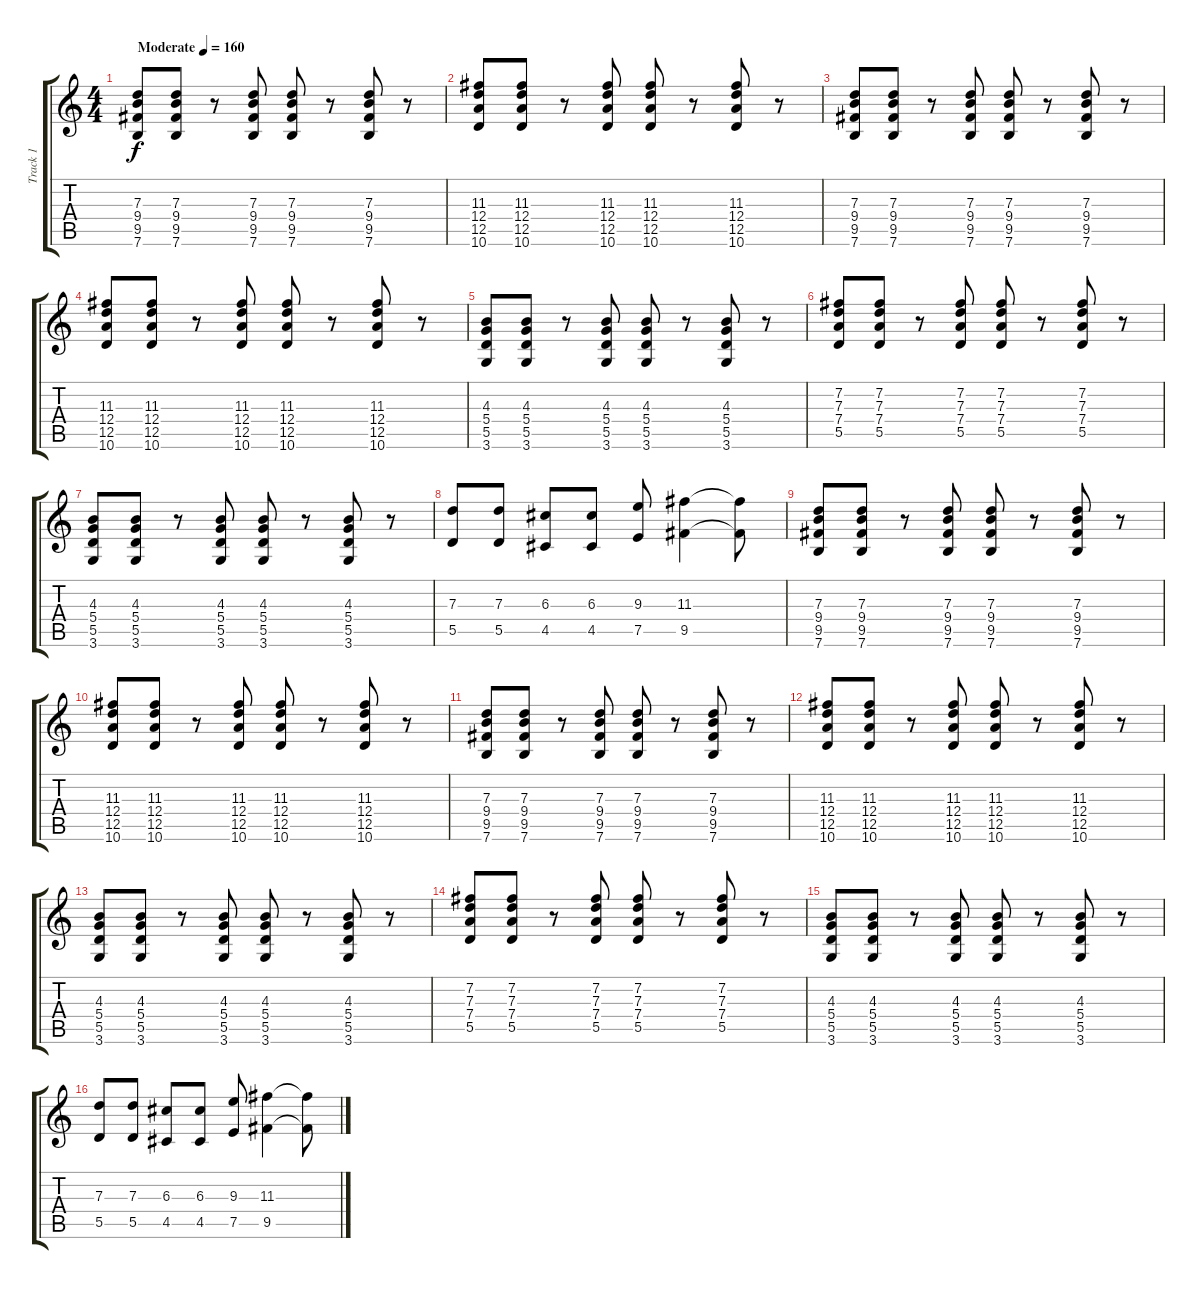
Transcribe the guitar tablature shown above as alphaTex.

\track ("Track 1" "Track 1") {instrument acousticguitarsteel}
\staff {score tabs}
\tuning (E4 B3 G3 D3 A2 E2) {hide}
\ts (4 4)
\tempo (160 "Moderate")
\clef g2
\ks c
(7.3 9.4 9.5 7.6).8{dy f instrument acousticguitarsteel} (7.3 9.4 9.5 7.6).8 r.8 (7.3 9.4 9.5 7.6).8 (7.3 9.4 9.5 7.6).8 r.8 (7.3 9.4 9.5 7.6).8 r.8 |
(11.3 12.4 12.5 10.6).8 (11.3 12.4 12.5 10.6).8 r.8 (11.3 12.4 12.5 10.6).8 (11.3 12.4 12.5 10.6).8 r.8 (11.3 12.4 12.5 10.6).8 r.8 |
(7.3 9.4 9.5 7.6).8 (7.3 9.4 9.5 7.6).8 r.8 (7.3 9.4 9.5 7.6).8 (7.3 9.4 9.5 7.6).8 r.8 (7.3 9.4 9.5 7.6).8 r.8 |
(11.3 12.4 12.5 10.6).8 (11.3 12.4 12.5 10.6).8 r.8 (11.3 12.4 12.5 10.6).8 (11.3 12.4 12.5 10.6).8 r.8 (11.3 12.4 12.5 10.6).8 r.8 |
(4.3 5.4 5.5 3.6).8 (4.3 5.4 5.5 3.6).8 r.8 (4.3 5.4 5.5 3.6).8 (4.3 5.4 5.5 3.6).8 r.8 (4.3 5.4 5.5 3.6).8 r.8 |
(7.2 7.3 7.4 5.5).8 (7.2 7.3 7.4 5.5).8 r.8 (7.2 7.3 7.4 5.5).8 (7.2 7.3 7.4 5.5).8 r.8 (7.2 7.3 7.4 5.5).8 r.8 |
(4.3 5.4 5.5 3.6).8 (4.3 5.4 5.5 3.6).8 r.8 (4.3 5.4 5.5 3.6).8 (4.3 5.4 5.5 3.6).8 r.8 (4.3 5.4 5.5 3.6).8 r.8 |
(7.3 5.5).8 (7.3 5.5).8 (6.3 4.5).8 (6.3 4.5).8 (9.3 7.5).8 (11.3 9.5).4 (11.3{t} 9.5{t}).8 |
(7.3 9.4 9.5 7.6).8 (7.3 9.4 9.5 7.6).8 r.8 (7.3 9.4 9.5 7.6).8 (7.3 9.4 9.5 7.6).8 r.8 (7.3 9.4 9.5 7.6).8 r.8 |
(11.3 12.4 12.5 10.6).8 (11.3 12.4 12.5 10.6).8 r.8 (11.3 12.4 12.5 10.6).8 (11.3 12.4 12.5 10.6).8 r.8 (11.3 12.4 12.5 10.6).8 r.8 |
(7.3 9.4 9.5 7.6).8 (7.3 9.4 9.5 7.6).8 r.8 (7.3 9.4 9.5 7.6).8 (7.3 9.4 9.5 7.6).8 r.8 (7.3 9.4 9.5 7.6).8 r.8 |
(11.3 12.4 12.5 10.6).8 (11.3 12.4 12.5 10.6).8 r.8 (11.3 12.4 12.5 10.6).8 (11.3 12.4 12.5 10.6).8 r.8 (11.3 12.4 12.5 10.6).8 r.8 |
(4.3 5.4 5.5 3.6).8 (4.3 5.4 5.5 3.6).8 r.8 (4.3 5.4 5.5 3.6).8 (4.3 5.4 5.5 3.6).8 r.8 (4.3 5.4 5.5 3.6).8 r.8 |
(7.2 7.3 7.4 5.5).8 (7.2 7.3 7.4 5.5).8 r.8 (7.2 7.3 7.4 5.5).8 (7.2 7.3 7.4 5.5).8 r.8 (7.2 7.3 7.4 5.5).8 r.8 |
(4.3 5.4 5.5 3.6).8 (4.3 5.4 5.5 3.6).8 r.8 (4.3 5.4 5.5 3.6).8 (4.3 5.4 5.5 3.6).8 r.8 (4.3 5.4 5.5 3.6).8 r.8 |
(7.3 5.5).8 (7.3 5.5).8 (6.3 4.5).8 (6.3 4.5).8 (9.3 7.5).8 (11.3 9.5).4 (11.3{t} 9.5{t}).8
